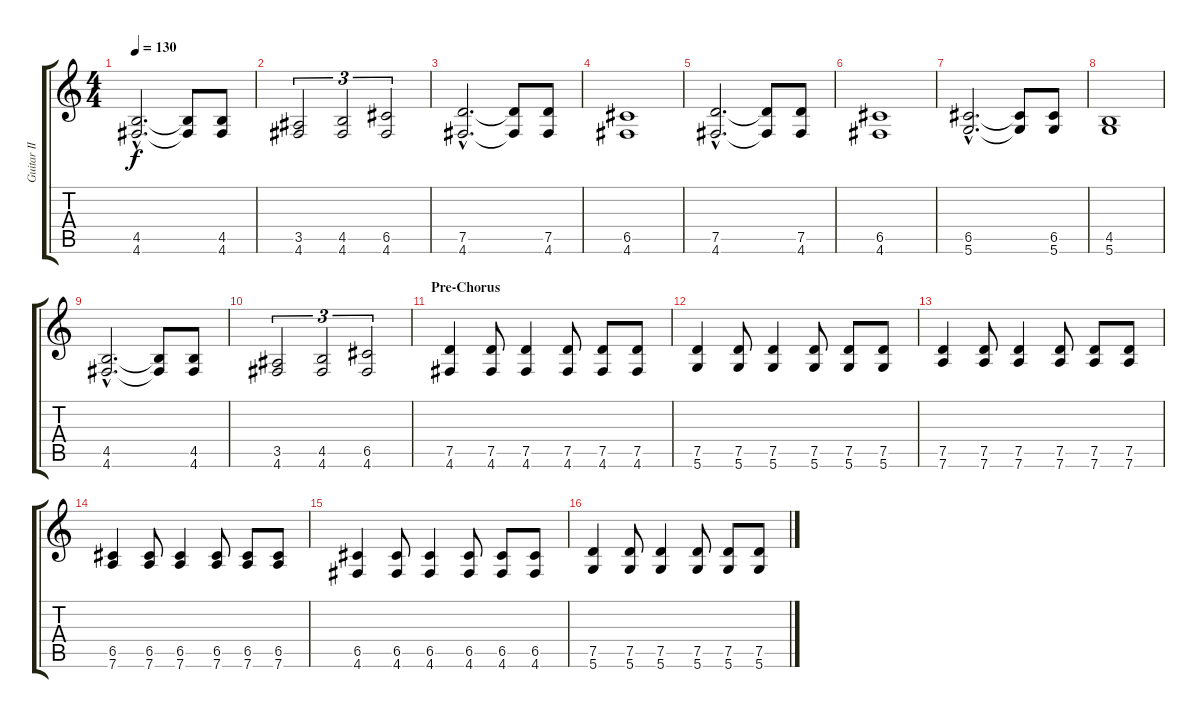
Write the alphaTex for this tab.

\track ("Guitar II" "Guitar II") {instrument distortionguitar}
\staff {score tabs}
\tuning (D4 A3 F3 C3 G2 D2) {hide}
\ts (4 4)
\tempo 130
\clef g2
\ks c
(4.5{hac} 4.6{hac}).2{d dy f} (4.5{t} 4.6{t}).8 (4.5 4.6).8 |
(3.5 4.6).2{tu (3 2)} (4.5 4.6).2{tu (3 2)} (6.5 4.6).2{tu (3 2)} |
(7.5{hac} 4.6{hac}).2{d} (7.5{t} 4.6{t}).8 (7.5 4.6).8 |
(6.5 4.6).1 |
(7.5{hac} 4.6{hac}).2{d} (7.5{t} 4.6{t}).8 (7.5 4.6).8 |
(6.5 4.6).1 |
(6.5{hac} 5.6{hac}).2{d} (6.5{t} 5.6{t}).8 (6.5 5.6).8 |
(4.5 5.6).1 |
(4.5{hac} 4.6{hac}).2{d} (4.5{t} 4.6{t}).8 (4.5 4.6).8 |
(3.5 4.6).2{tu (3 2)} (4.5 4.6).2{tu (3 2)} (6.5 4.6).2{tu (3 2)} |
\section ("" "Pre-Chorus")
(7.5 4.6).4 (7.5 4.6).8 (7.5 4.6).4 (7.5 4.6).8 (7.5 4.6).8 (7.5 4.6).8 |
(7.5 5.6).4 (7.5 5.6).8 (7.5 5.6).4 (7.5 5.6).8 (7.5 5.6).8 (7.5 5.6).8 |
(7.5 7.6).4 (7.5 7.6).8 (7.5 7.6).4 (7.5 7.6).8 (7.5 7.6).8 (7.5 7.6).8 |
(6.5 7.6).4 (6.5 7.6).8 (6.5 7.6).4 (6.5 7.6).8 (6.5 7.6).8 (6.5 7.6).8 |
(6.5 4.6).4 (6.5 4.6).8 (6.5 4.6).4 (6.5 4.6).8 (6.5 4.6).8 (6.5 4.6).8 |
(7.5 5.6).4 (7.5 5.6).8 (7.5 5.6).4 (7.5 5.6).8 (7.5 5.6).8 (7.5 5.6).8
